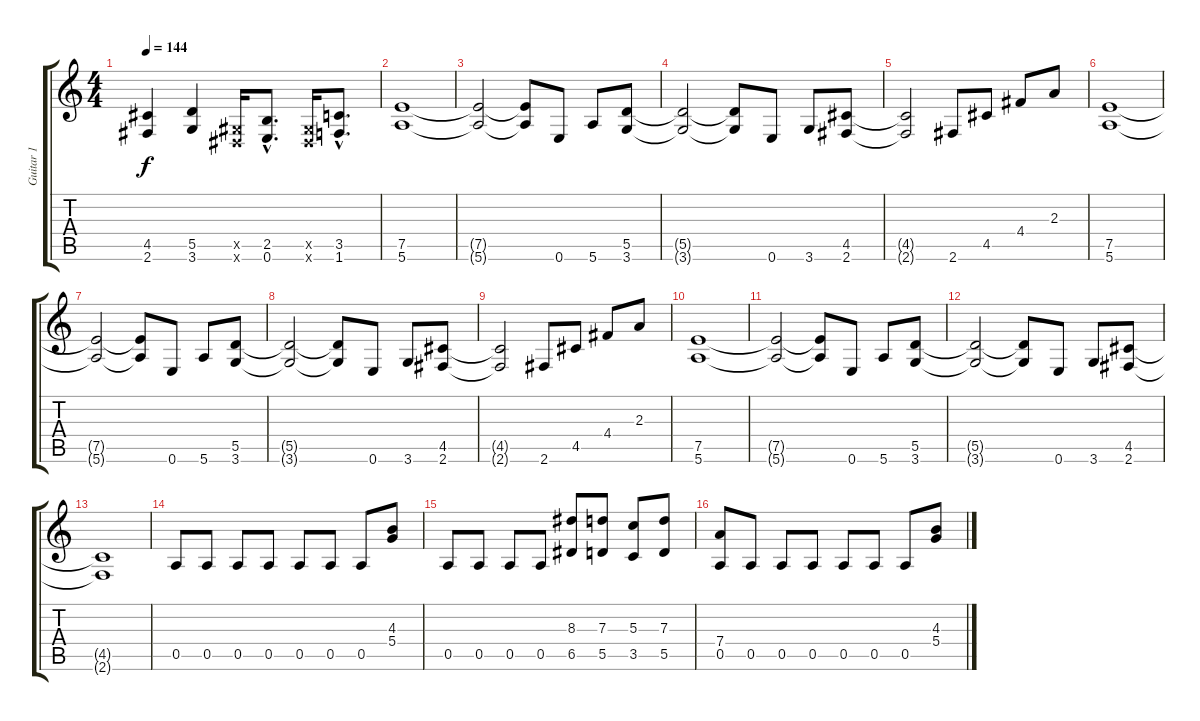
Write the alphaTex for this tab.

\track ("Guitar 1" "Guitar 1") {instrument distortionguitar}
\staff {score tabs}
\tuning (E4 B3 G3 D3 A2 E2) {hide}
\ts (4 4)
\tempo 144
\clef g2
\ks c
(4.5 2.6).4{dy f} (5.5 3.6).4 (-1.5{x} -1.6{x}).16 (2.5{hac} 0.6{hac}).8{d} (-1.5{x} -1.6{x}).16 (3.5{hac} 1.6{hac}).8{d} |
(7.5 5.6).1 |
(7.5{t} 5.6{t}).2 (7.5{t} 5.6{t}).8 0.6.8 5.6.8 (5.5 3.6).8 |
(5.5{t} 3.6{t}).2 (5.5{t} 3.6{t}).8 0.6.8 3.6.8 (4.5 2.6).8 |
(4.5{t} 2.6{t}).2 2.6.8 4.5.8 4.4.8 2.3.8 |
(7.5 5.6).1 |
(7.5{t} 5.6{t}).2 (7.5{t} 5.6{t}).8 0.6.8 5.6.8 (5.5 3.6).8 |
(5.5{t} 3.6{t}).2 (5.5{t} 3.6{t}).8 0.6.8 3.6.8 (4.5 2.6).8 |
(4.5{t} 2.6{t}).2 2.6.8 4.5.8 4.4.8 2.3.8 |
(7.5 5.6).1 |
(7.5{t} 5.6{t}).2 (7.5{t} 5.6{t}).8 0.6.8 5.6.8 (5.5 3.6).8 |
(5.5{t} 3.6{t}).2 (5.5{t} 3.6{t}).8 0.6.8 3.6.8 (4.5 2.6).8 |
(4.5{t} 2.6{t}).1 |
0.5.8 0.5.8 0.5.8 0.5.8 0.5.8 0.5.8 0.5.8 (4.3 5.4).8 |
0.5.8 0.5.8 0.5.8 0.5.8 (8.3 6.5).8 (7.3 5.5).8 (5.3 3.5).8 (7.3 5.5).8 |
(7.4 0.5).8 0.5.8 0.5.8 0.5.8 0.5.8 0.5.8 0.5.8 (4.3 5.4).8
